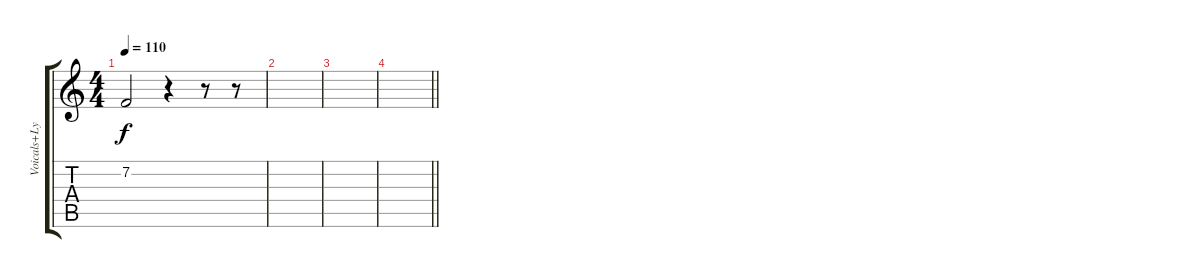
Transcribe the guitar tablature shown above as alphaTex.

\track ("Voicals+Lyrics" "Voicals+Ly") {instrument flute}
\staff {score tabs}
\tuning (Eb4 Bb3 Gb3 Db3 Ab2 Eb2) {hide}
\ts (4 4)
\tempo 110
\clef g2
\ks c
7.2.2{dy f} r.4 r.8 r.8 |
|
|
\barLineRight lightlight
